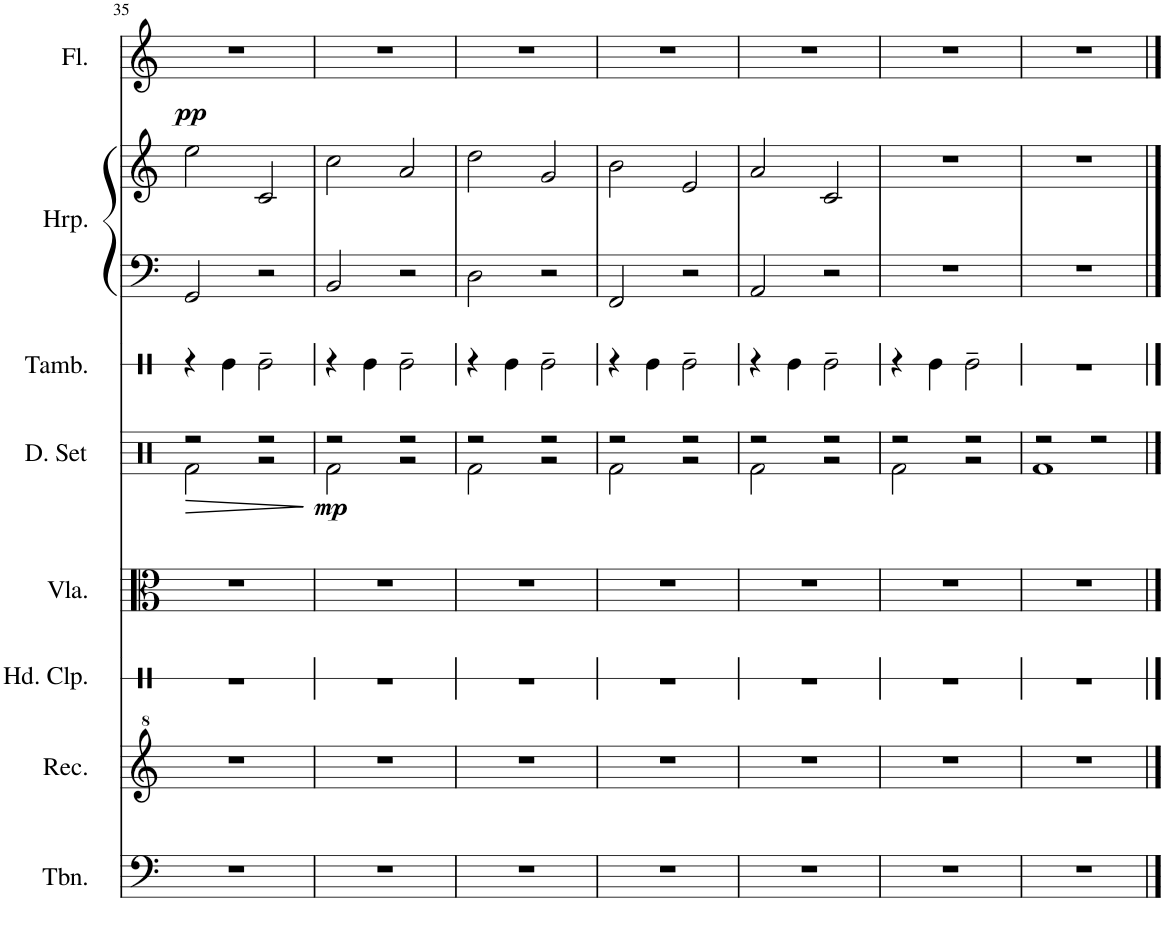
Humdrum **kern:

**kern	**kern	**kern	**kern	**dynam	**kern	**dynam	**kern	**kern	**kern	**kern	**dynam
*part8	*part7	*part6	*part5	*part5	*part4	*part4	*part3	*part2	*part2	*part1	*part1
*staff9	*staff8	*staff7	*staff6	*staff6	*staff5	*staff5	*staff4	*staff3	*staff2	*staff1	*staff1
*I"Trombone	*I"Recorder	*I"Hand Clap	*I"Viola	*	*I"Drumset	*	*I"Tambourine	*I"Harp	*	*I"Flute	*
*I'Tbn.	*I'Rec.	*I'Hd. Clp.	*I'Vla.	*	*I'D. Set	*	*I'Tamb.	*I'Hrp.	*	*I'Fl.	*
!!LO:PB:g=z
*clefF4	*clefG^2	*clefX	*clefC3	*	*clefX	*	*clefX	*clefF4	*clefG2	*clefG2	*
*k[]	*k[]	*k[]	*k[]	*	*k[]	*	*k[]	*k[]	*k[]	*k[]	*
*M4/4	*M4/4	*M4/4	*M4/4	*	*M4/4	*	*M4/4	*M4/4	*M4/4	*M4/4	*
=35	=35	=35	=35	=35	=35	=35	=35	=35	=35	=35	=35
!	!	!	!	!LO:HP:b	!	!	!	!	!	!	!LO:DY:b
*	*	*	*	*	*^	*	*	*	*	*	*
1r	1r	1r	1r	>	2r	2Rf\	.	4r	2GG/	2ee\	1r	pp
.	.	.	.	.	.	.	.	4Re\	.	.	.	.
.	.	.	.	.	2r	2r	.	2Re~\	2r	2c/	.	.
*	*	*	*	*	*v	*v	*	*	*	*	*	*
.	.	.	.	]	.	.	.	.	.	.	.
=36	=36	=36	=36	=36	=36	=36	=36	=36	=36	=36	=36
*	*	*	*	*	*^	*	*	*	*	*	*
!	!	!	!	!	!	!	!LO:DY:b	!	!	!	!	!
1r	1r	1r	1r	.	2r	2Rf\	mp	4r	2BB/	2cc\	1r	.
.	.	.	.	.	.	.	.	4Re\	.	.	.	.
.	.	.	.	.	2r	2r	.	2Re~\	2r	2a/	.	.
=37	=37	=37	=37	=37	=37	=37	=37	=37	=37	=37	=37	=37
1r	1r	1r	1r	.	2r	2Rf\	.	4r	2D\	2dd\	1r	.
.	.	.	.	.	.	.	.	4Re\	.	.	.	.
.	.	.	.	.	2r	2r	.	2Re~\	2r	2g/	.	.
=38	=38	=38	=38	=38	=38	=38	=38	=38	=38	=38	=38	=38
1r	1r	1r	1r	.	2r	2Rf\	.	4r	2FF/	2b\	1r	.
.	.	.	.	.	.	.	.	4Re\	.	.	.	.
.	.	.	.	.	2r	2r	.	2Re~\	2r	2e/	.	.
=39	=39	=39	=39	=39	=39	=39	=39	=39	=39	=39	=39	=39
1r	1r	1r	1r	.	2r	2Rf\	.	4r	2AA/	2a/	1r	.
.	.	.	.	.	.	.	.	4Re\	.	.	.	.
.	.	.	.	.	2r	2r	.	2Re~\	2r	2c/	.	.
=40	=40	=40	=40	=40	=40	=40	=40	=40	=40	=40	=40	=40
1r	1r	1r	1r	.	2r	2Rf\	.	4r	1r	1r	1r	.
.	.	.	.	.	.	.	.	4Re\	.	.	.	.
.	.	.	.	.	2r	2r	.	2Re~\	.	.	.	.
=41	=41	=41	=41	=41	=41	=41	=41	=41	=41	=41	=41	=41
1r	1r	1r	1r	.	2r	1Rf	.	1r	1r	1r	1r	.
.	.	.	.	.	2r	.	.	.	.	.	.	.
*	*	*	*	*	*v	*v	*	*	*	*	*	*
==	==	==	==	==	==	==	==	==	==	==	==
*-	*-	*-	*-	*-	*-	*-	*-	*-	*-	*-	*-
